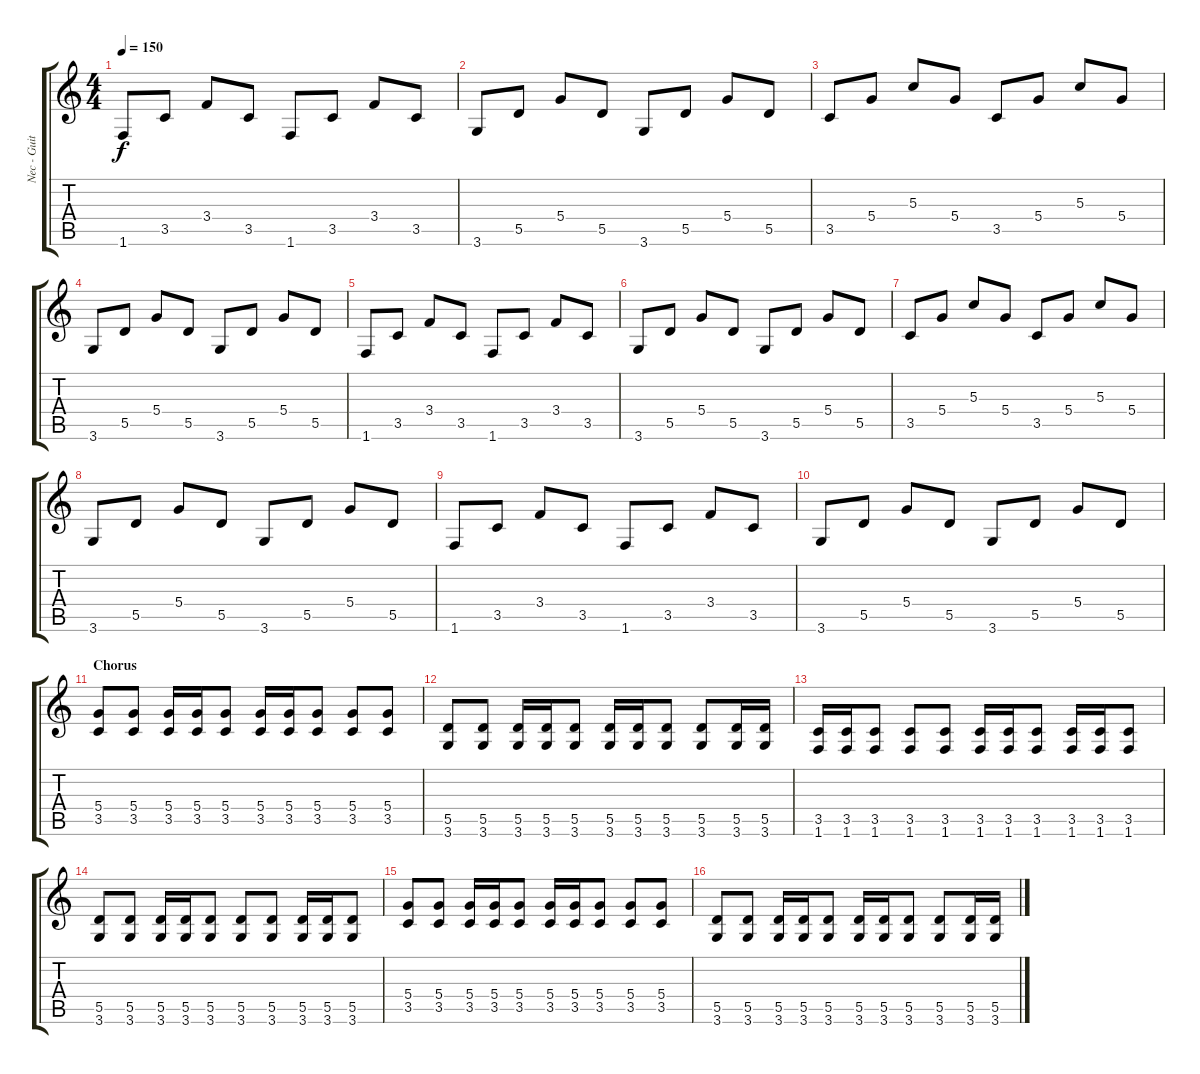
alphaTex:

\track ("Nec - Guitars" "Nec - Guit") {instrument distortionguitar}
\staff {score tabs}
\tuning (E4 B3 G3 D3 A2 E2) {hide}
\ts (4 4)
\tempo 150
\clef g2
\ks c
1.6.8{dy f} 3.5.8 3.4.8 3.5.8 1.6.8 3.5.8 3.4.8 3.5.8 |
3.6.8 5.5.8 5.4.8 5.5.8 3.6.8 5.5.8 5.4.8 5.5.8 |
3.5.8 5.4.8 5.3.8 5.4.8 3.5.8 5.4.8 5.3.8 5.4.8 |
3.6.8 5.5.8 5.4.8 5.5.8 3.6.8 5.5.8 5.4.8 5.5.8 |
1.6.8 3.5.8 3.4.8 3.5.8 1.6.8 3.5.8 3.4.8 3.5.8 |
3.6.8 5.5.8 5.4.8 5.5.8 3.6.8 5.5.8 5.4.8 5.5.8 |
3.5.8 5.4.8 5.3.8 5.4.8 3.5.8 5.4.8 5.3.8 5.4.8 |
3.6.8 5.5.8 5.4.8 5.5.8 3.6.8 5.5.8 5.4.8 5.5.8 |
1.6.8 3.5.8 3.4.8 3.5.8 1.6.8 3.5.8 3.4.8 3.5.8 |
3.6.8 5.5.8 5.4.8 5.5.8 3.6.8 5.5.8 5.4.8 5.5.8 |
\section ("" "Chorus")
(5.4 3.5).8{instrument distortionguitar} (5.4 3.5).8 (5.4 3.5).16 (5.4 3.5).16 (5.4 3.5).8 (5.4 3.5).16 (5.4 3.5).16 (5.4 3.5).8 (5.4 3.5).8 (5.4 3.5).8 |
(5.5 3.6).8 (5.5 3.6).8 (5.5 3.6).16 (5.5 3.6).16 (5.5 3.6).8 (5.5 3.6).16 (5.5 3.6).16 (5.5 3.6).8 (5.5 3.6).8 (5.5 3.6).16 (5.5 3.6).16 |
(3.5 1.6).16 (3.5 1.6).16 (3.5 1.6).8 (3.5 1.6).8 (3.5 1.6).8 (3.5 1.6).16 (3.5 1.6).16 (3.5 1.6).8 (3.5 1.6).16 (3.5 1.6).16 (3.5 1.6).8 |
(5.5 3.6).8 (5.5 3.6).8 (5.5 3.6).16 (5.5 3.6).16 (5.5 3.6).8 (5.5 3.6).8 (5.5 3.6).8 (5.5 3.6).16 (5.5 3.6).16 (5.5 3.6).8 |
(5.4 3.5).8 (5.4 3.5).8 (5.4 3.5).16 (5.4 3.5).16 (5.4 3.5).8 (5.4 3.5).16 (5.4 3.5).16 (5.4 3.5).8 (5.4 3.5).8 (5.4 3.5).8 |
(5.5 3.6).8 (5.5 3.6).8 (5.5 3.6).16 (5.5 3.6).16 (5.5 3.6).8 (5.5 3.6).16 (5.5 3.6).16 (5.5 3.6).8 (5.5 3.6).8 (5.5 3.6).16 (5.5 3.6).16
